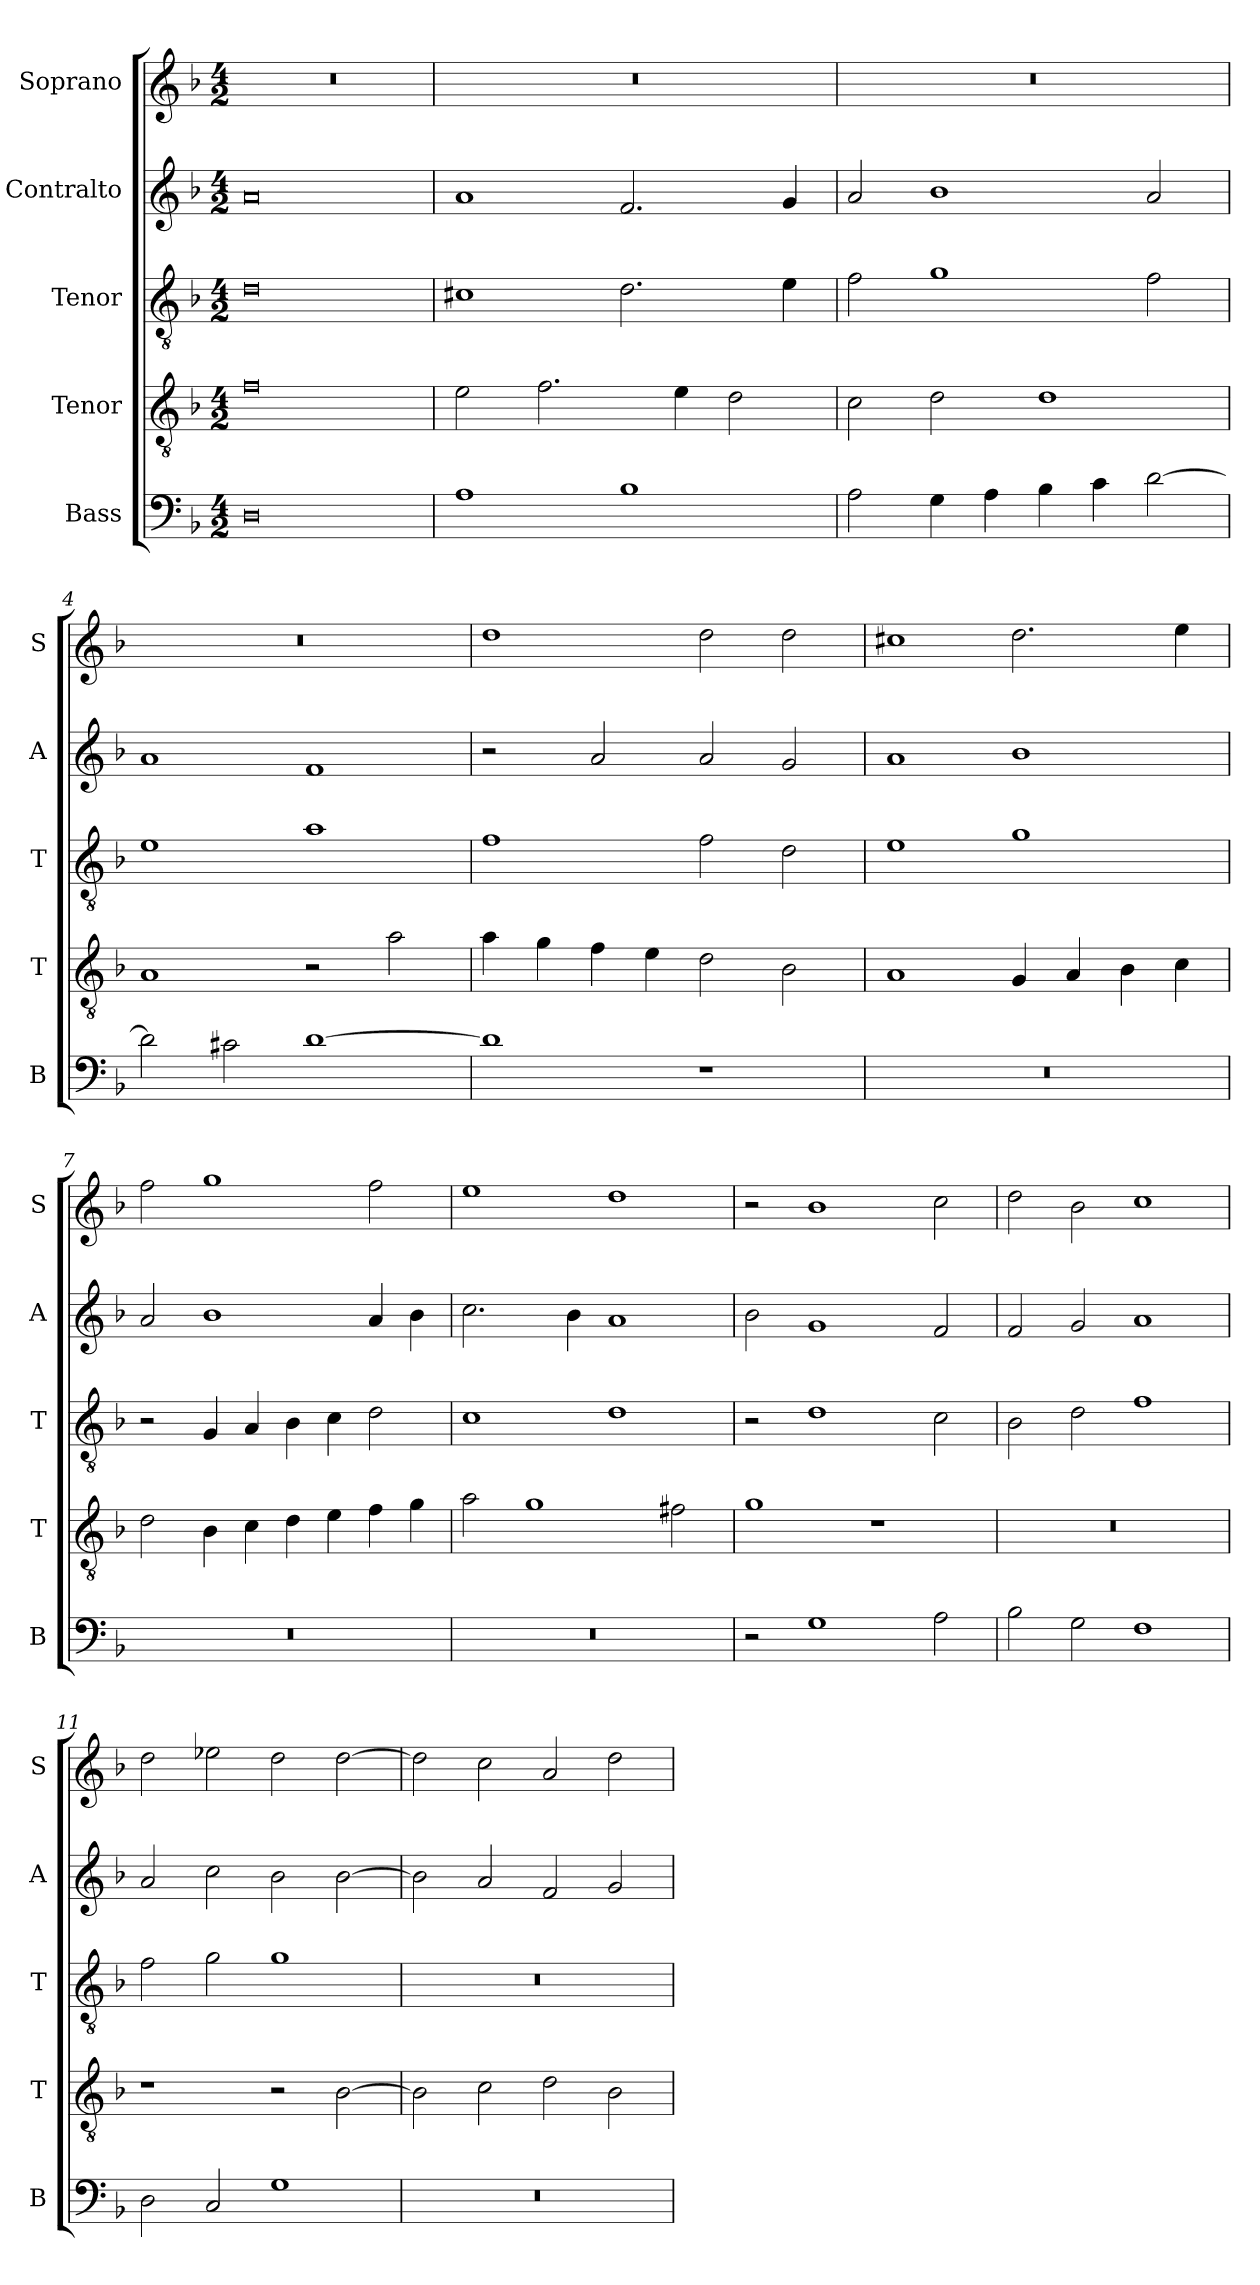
**kern	**kern	**kern	**kern	**kern
*part5	*part4	*part3	*part2	*part1
*staff5	*staff4	*staff3	*staff2	*staff1
*I"Bass	*I"Tenor	*I"Tenor	*I"Contralto	*I"Soprano
*I'B	*I'T	*I'T	*I'A	*I'S
*clefF4	*clefGv2	*clefGv2	*clefG2	*clefG2
*k[b-]	*k[b-]	*k[b-]	*k[b-]	*k[b-]
*G:dor	*G:dor	*G:dor	*G:dor	*G:dor
*M4/2	*M4/2	*M4/2	*M4/2	*M4/2
=1	=1	=1	=1	=1
0D	0f	0d	0a	0r
=2	=2	=2	=2	=2
1A	2e	1c#X	1a	0r
.	2.f	.	.	.
1B-	.	2.d	2.f	.
.	4e	.	.	.
.	2d	.	.	.
.	.	4e	4g	.
=3	=3	=3	=3	=3
2A	2c	2f	2a	0r
4G	2d	1g	1b-	.
4A	.	.	.	.
4B-	1d	.	.	.
4c	.	.	.	.
[2d	.	2f	2a	.
=4	=4	=4	=4	=4
2d]	1A	1e	1a	0r
2c#X	.	.	.	.
[1d	2r	1a	1f	.
.	2a	.	.	.
=5	=5	=5	=5	=5
1d]	4a	1f	2r	1dd
.	4g	.	.	.
.	4f	.	2a	.
.	4e	.	.	.
1r	2d	2f	2a	2dd
.	2B-	2d	2g	2dd
=6	=6	=6	=6	=6
0r	1A	1e	1a	1cc#X
.	4G	1g	1b-	2.dd
.	4A	.	.	.
.	4B-	.	.	.
.	4c	.	.	4ee
=7	=7	=7	=7	=7
0r	2d	2r	2a	2ff
.	4B-	4G	1b-	1gg
.	4c	4A	.	.
.	4d	4B-	.	.
.	4e	4c	.	.
.	4f	2d	4a	2ff
.	4g	.	4b-	.
=8	=8	=8	=8	=8
0r	2a	1c	2.cc	1ee
.	1g	.	.	.
.	.	.	4b-	.
.	.	1d	1a	1dd
.	2f#X	.	.	.
=9	=9	=9	=9	=9
2r	1g	2r	2b-	2r
1G	.	1d	1g	1b-
.	1r	.	.	.
2A	.	2c	2f	2cc
=10	=10	=10	=10	=10
2B-	0r	2B-	2f	2dd
2G	.	2d	2g	2b-
1F	.	1f	1a	1cc
=11	=11	=11	=11	=11
2D	1r	2f	2a	2dd
2C	.	2g	2cc	2ee-X
1G	2r	1g	2b-	2dd
.	[2B-	.	[2b-	[2dd
=12	=12	=12	=12	=12
0r	2B-]	0r	2b-]	2dd]
.	2c	.	2a	2cc
.	2d	.	2f	2a
.	2B-	.	2g	2dd
=	=	=	=	=
*-	*-	*-	*-	*-
